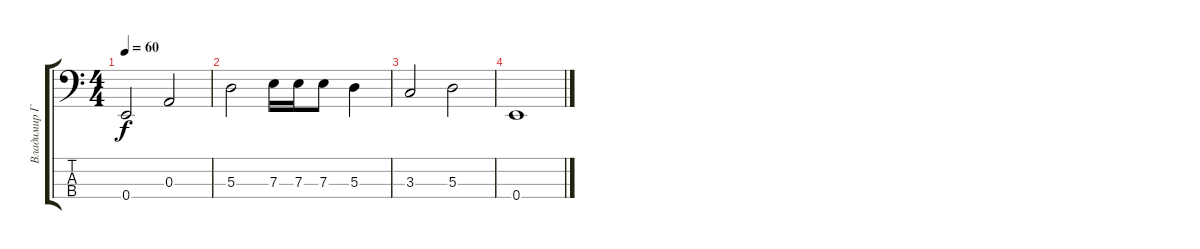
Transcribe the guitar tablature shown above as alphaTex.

\track ("Владимир Гарбуз" "Владимир Г") {instrument electricbassfinger}
\staff {score tabs}
\tuning (G2 D2 A1 E1) {hide}
\ts (4 4)
\tempo 60
\clef f4
\ks c
0.4.2{dy f} 0.3.2 |
5.3.2 7.3.16 7.3.16 7.3.8 5.3.4 |
3.3.2 5.3.2 |
0.4.1
